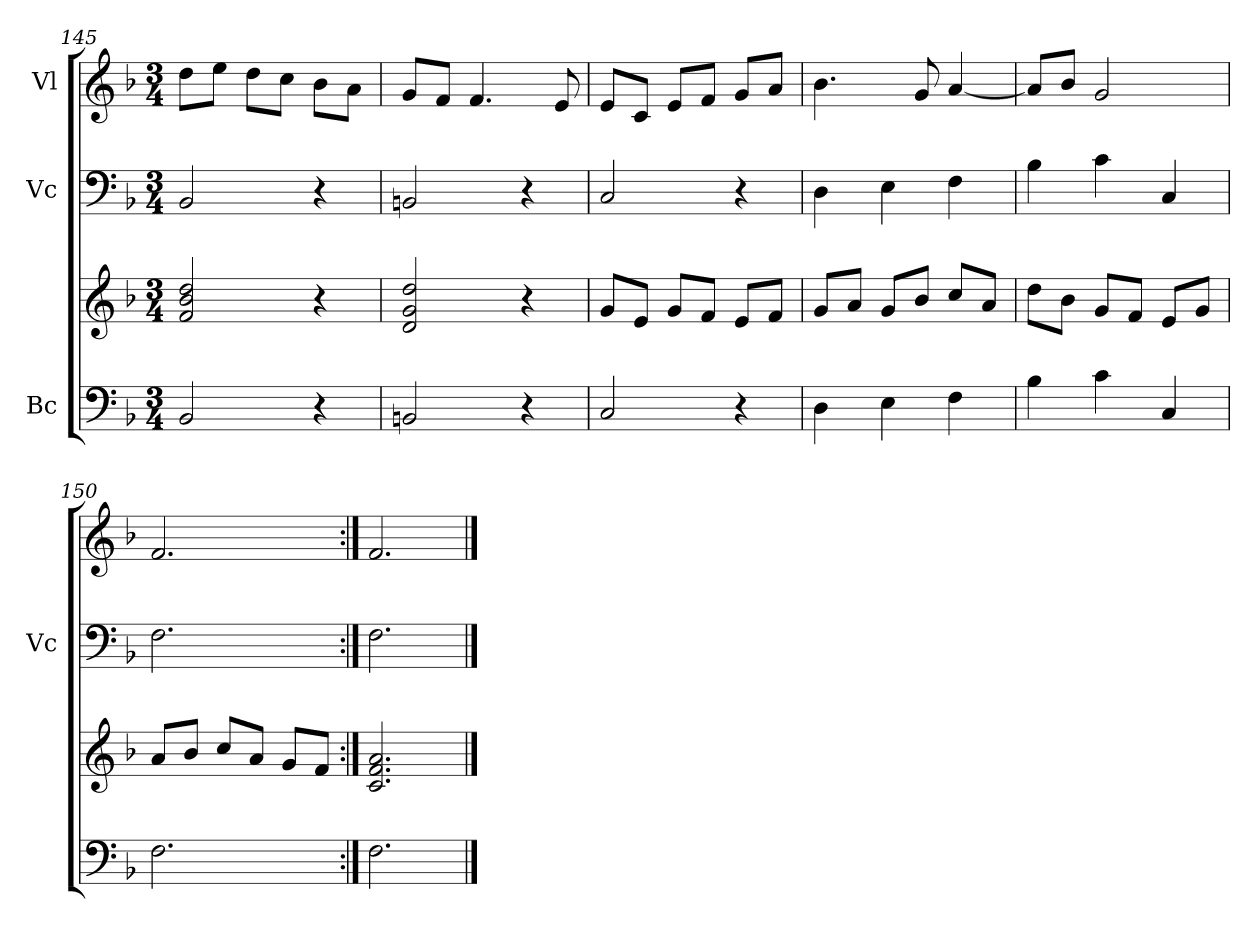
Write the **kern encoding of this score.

**kern	**kern	**kern	**kern
*part3	*part3	*part2	*part1
*staff4	*staff3	*staff2	*staff1
*I"Bc	*	*I"Vc	*I"Vl
*	*	*I'Vc	*
*clefF4	*clefG2	*clefF4	*clefG2
*k[b-]	*k[b-]	*k[b-]	*k[b-]
*M3/4	*M3/4	*M3/4	*M3/4
=145	=145	=145	=145
2BB-/	2f/ 2b-/ 2dd/	2BB-/	8dd\L
.	.	.	8ee\J
.	.	.	8dd\L
.	.	.	8cc\J
4r	4r	4r	8b-\L
.	.	.	8a\J
=146	=146	=146	=146
2BBn/	2d/ 2g/ 2dd/	2BBn/	8g/L
.	.	.	8f/J
.	.	.	4.f/
4r	4r	4r	.
.	.	.	8e/
!!LO:LB:g=z
=147	=147	=147	=147
2C/	8g/L	2C/	8e/L
.	8e/J	.	8c/J
.	8g/L	.	8e/L
.	8f/J	.	8f/J
4r	8e/L	4r	8g/L
.	8f/J	.	8a/J
=148	=148	=148	=148
4D\	8g/L	4D\	4.b-\
.	8a/J	.	.
4E\	8g/L	4E\	.
.	8b-/J	.	8g/
4F\	8cc/L	4F\	[4a/
.	8a/J	.	.
=149	=149	=149	=149
4B-\	8dd\L	4B-\	8a/L]
.	8b-\J	.	8b-/J
4c\	8g/L	4c\	2g/
.	8f/J	.	.
4C/	8e/L	4C/	.
.	8g/J	.	.
=150	=150	=150	=150
2.F\	8a/L	2.F\	2.f/
.	8b-/J	.	.
.	8cc/L	.	.
.	8a/J	.	.
.	8g/L	.	.
.	8f/J	.	.
=151:|!	=151:|!	=151:|!	=151:|!
2.F\	2.c/ 2.f/ 2.a/	2.F\	2.f/
==	==	==	==
*-	*-	*-	*-
